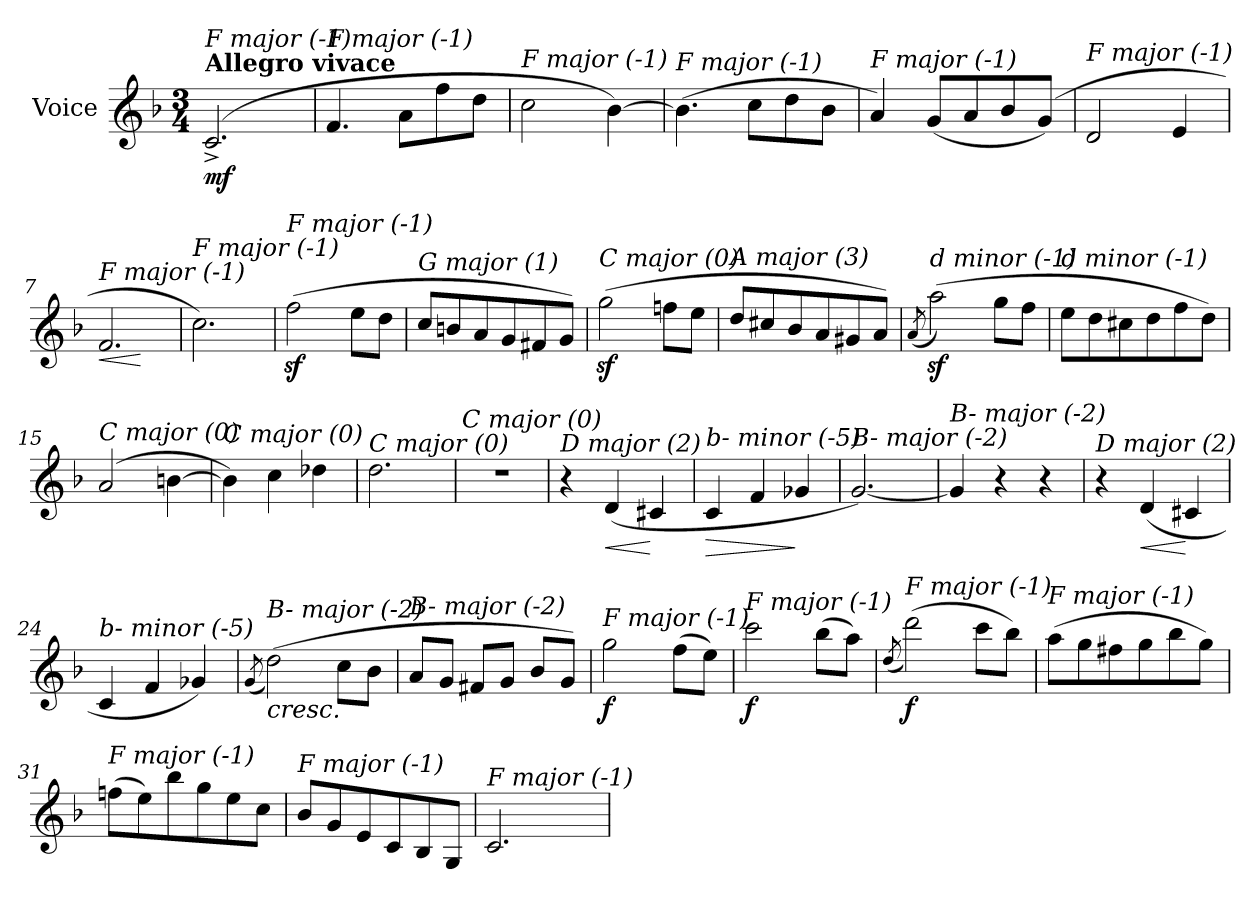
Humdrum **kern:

**kern	**dynam
*part1	*part1
*staff1	*staff1
*I"Voice	*
*clefG2	*
*k[b-]	*
*F:	*
*M3/4	*
=1	=1
!LO:TX:a:B:t=Allegro vivace	!
!LO:TX:i:t=F major (-1)	!
!	!LO:DY:b
(2.c^</	mf
=2	=2
!LO:TX:i:t=F major (-1)	!
4.f/	.
8a\L	.
8ff\	.
8dd\J	.
=3	=3
!LO:TX:i:t=F major (-1)	!
2cc\	.
[4b-\)	.
=4	=4
!LO:TX:i:t=F major (-1)	!
(>4.b-\]	.
8cc\L	.
8dd\	.
8b-\J	.
=5	=5
!LO:TX:i:t=F major (-1)	!
4a/)	.
(<8g/L	.
8a/	.
8b-/	.
(8g/J)	.
=6	=6
!LO:TX:i:t=F major (-1)	!
2d/	.
4e/	.
=7	=7
!LO:TX:i:t=F major (-1)	!
!	!LO:HP:b
2.f/	<
.	[
!!LO:LB:g=z
=8	=8
!LO:TX:i:t=F major (-1)	!
2.cc\)	.
=9	=9
!LO:TX:i:t=F major (-1)	!
(>2ffz<\	.
8ee\L	.
8dd\J	.
=10	=10
!LO:TX:i:t=G major (1)	!
8cc/L	.
8bn/	.
8a/	.
8g/	.
8f#X/	.
8g/J)	.
=11	=11
!LO:TX:i:t=C major (0)	!
(>2ggz<\	.
8ffn\L	.
8ee\J	.
=12	=12
!LO:TX:i:t=A major (3)	!
8dd/L	.
8cc#X/	.
8b-/	.
8a/	.
8g#X/	.
8a/J)	.
=13	=13
(<8qa/	.
!LO:TX:i:t=d minor (-1)	!
(>2aaz<\)	.
8gg\L	.
8ff\J	.
!!LO:LB:g=z
=14	=14
!LO:TX:i:t=d minor (-1)	!
8ee\L	.
8dd\	.
8cc#X\	.
8dd\	.
8ff\	.
8dd\J)	.
=15	=15
!LO:TX:i:t=C major (0)	!
(2a/	.
[4bn\	.
=16	=16
!LO:TX:i:t=C major (0)	!
4b\])	.
4cc\	.
4dd-Xi\	.
=17	=17
!LO:TX:i:t=C major (0)	!
2.dd\	.
=18	=18
!LO:TX:i:t=C major (0)	!
2.r	.
=19	=19
!LO:TX:i:t=D major (2)	!
4r	.
!	!LO:HP:b
(<4d/	<
4c#Xi/	[
=20	=20
!LO:TX:i:t=b- minor (-5)	!
!	!LO:HP:b
4c/	>
4f/	.
4g-Xi/	]
!!LO:LB:g=z
=21	=21
!LO:TX:i:t=B- major (-2)	!
[2.g/)	.
=22	=22
!LO:TX:i:t=B- major (-2)	!
4g/]	.
4r	.
4r	.
=23	=23
!LO:TX:i:t=D major (2)	!
4r	.
!	!LO:HP:b
(<4d/	<
4c#Xi/	[
=24	=24
!LO:TX:i:t=b- minor (-5)	!
4c/	.
4f/	.
4g-Xi/)	.
=25	=25
(<8qg/	.
!LO:TX:b:i:t=cresc.	!
!LO:TX:i:t=B- major (-2)	!
(>2dd\)	.
8cc\L	.
8b-\J	.
=26	=26
!LO:TX:i:t=B- major (-2)	!
8a/L	.
8g/J	.
8f#X/L	.
8g/J	.
8b-/L	.
8g/J)	.
=27	=27
!LO:TX:i:t=F major (-1)	!
!	!LO:DY:b
2gg\	f
(>8ff\L	.
8ee\J)	.
!!LO:LB:g=z
=28	=28
!LO:TX:i:t=F major (-1)	!
!	!LO:DY:b
2ccc\	f
(>8bb-\L	.
8aa\J)	.
=29	=29
(<8qdd/	.
!LO:TX:i:t=F major (-1)	!
!	!LO:DY:b
(>2ddd\)	f
8ccc\L	.
8bb-\J)	.
=30	=30
!LO:TX:i:t=F major (-1)	!
(>8aa\L	.
8gg\	.
8ff#X\	.
8gg\	.
8bb-\	.
8gg\J)	.
=31	=31
!LO:TX:i:t=F major (-1)	!
(>8ffn\L	.
8ee\)	.
8bb-\	.
8gg\	.
8ee\	.
8cc\J	.
=32	=32
!LO:TX:i:t=F major (-1)	!
8b-/L	.
8g/	.
8e/	.
8c/	.
8B-/	.
8G/J	.
=33	=33
!LO:TX:i:t=F major (-1)	!
2.c/	.
=	=
*-	*-
